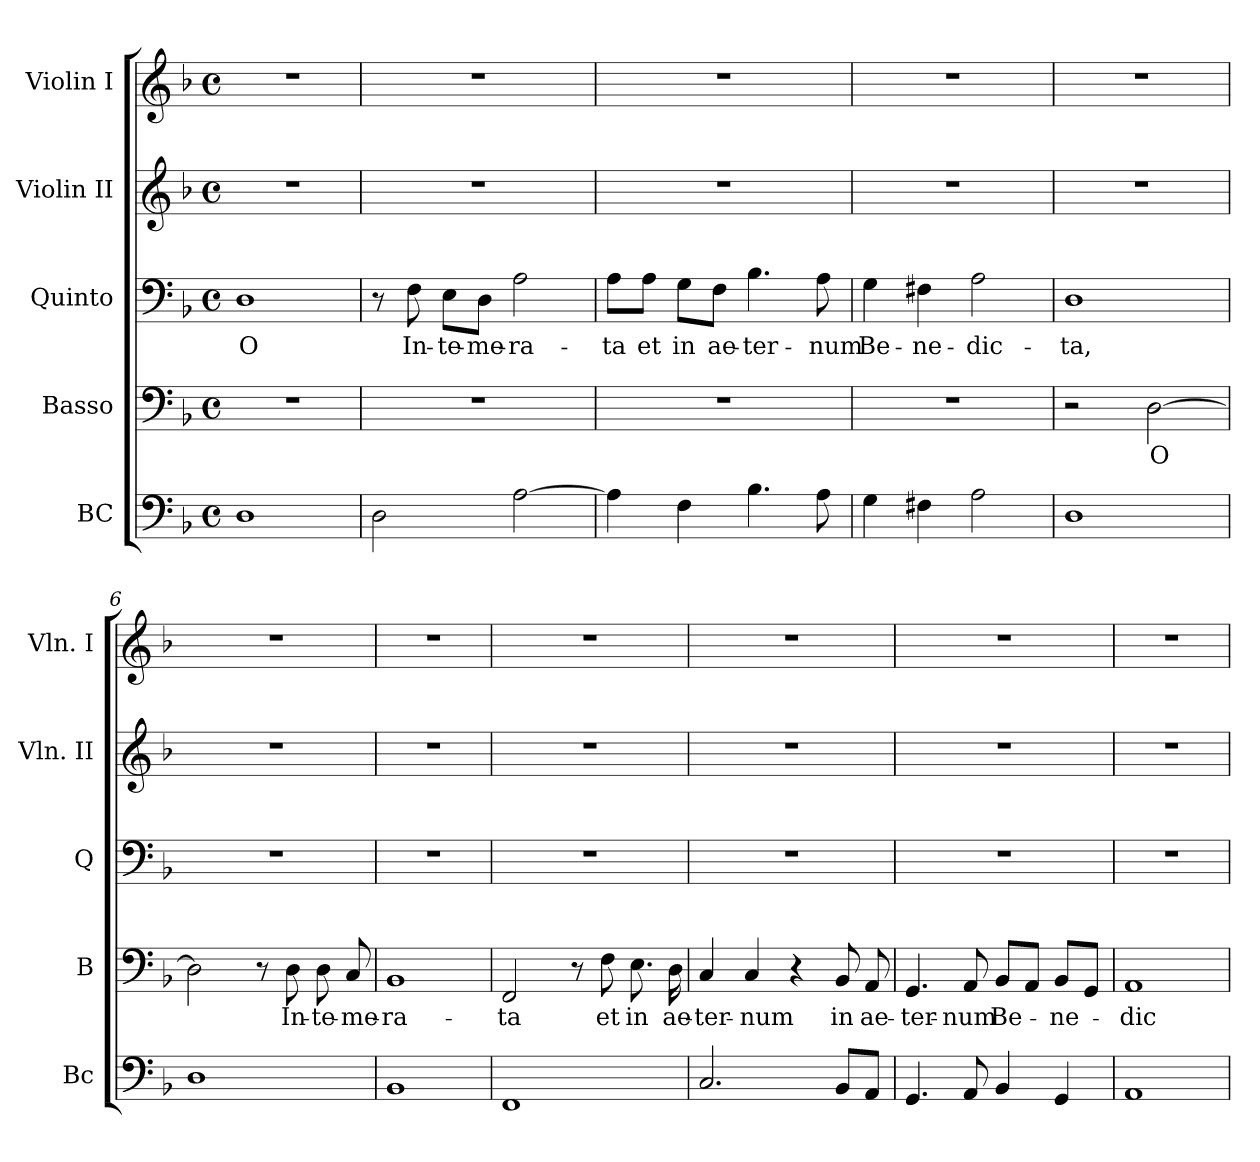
**kern	**kern	**text	**kern	**text	**kern	**kern
*part5	*part4	*part4	*part3	*part3	*part2	*part1
*staff5	*staff4	*staff4	*staff3	*staff3	*staff2	*staff1
*I"BC	*I"Basso	*	*I"Quinto	*	*I"Violin II	*I"Violin I
*I'Bc	*I'B	*	*I'Q	*	*I'Vln. II	*I'Vln. I
*clefF4	*clefF4	*	*clefF4	*	*clefG2	*clefG2
*k[b-]	*k[b-]	*	*k[b-]	*	*k[b-]	*k[b-]
*F:	*F:	*	*F:	*	*F:	*F:
*M4/4	*M4/4	*	*M4/4	*	*M4/4	*M4/4
*met(c)	*met(c)	*	*met(c)	*	*met(c)	*met(c)
=1	=1	=1	=1	=1	=1	=1
!	!	!	!	!LO:LY:b	!	!
1D	1r	.	1D	O	1r	1r
=2	=2	=2	=2	=2	=2	=2
2D\	1r	.	8r	.	1r	1r
!	!	!	!	!LO:LY:b	!	!
.	.	.	8F\	In-	.	.
!	!	!	!	!LO:LY:b	!	!
.	.	.	8E\L	-te-	.	.
!	!	!	!	!LO:LY:b	!	!
.	.	.	8D\J	-me-	.	.
!	!	!	!	!LO:LY:b	!	!
[2A\	.	.	2A\	-ra-	.	.
=3	=3	=3	=3	=3	=3	=3
!	!	!	!	!LO:LY:b	!	!
4A\]	1r	.	8A\L	-ta	1r	1r
!	!	!	!	!LO:LY:b	!	!
.	.	.	8A\J	et	.	.
!	!	!	!	!LO:LY:b	!	!
4F\	.	.	8G\L	in	.	.
!	!	!	!	!LO:LY:b	!	!
.	.	.	8F\J	ae-	.	.
!	!	!	!	!LO:LY:b	!	!
4.B-\	.	.	4.B-\	-ter-	.	.
!	!	!	!	!LO:LY:b	!	!
8A\	.	.	8A\	-num	.	.
=4	=4	=4	=4	=4	=4	=4
!	!	!	!	!LO:LY:b	!	!
4G\	1r	.	4G\	Be-	1r	1r
!	!	!	!	!LO:LY:b	!	!
4F#X\	.	.	4F#X\	-ne-	.	.
!	!	!	!	!LO:LY:b	!	!
2A\	.	.	2A\	-dic-	.	.
=5	=5	=5	=5	=5	=5	=5
!	!	!	!	!LO:LY:b	!	!
1D	2r	.	1D	-ta,	1r	1r
!	!	!LO:LY:b	!	!	!	!
.	[2D\	O	.	.	.	.
=6	=6	=6	=6	=6	=6	=6
1D	2D\]	.	1r	.	1r	1r
.	8r	.	.	.	.	.
!	!	!LO:LY:b	!	!	!	!
.	8D\	In-	.	.	.	.
!	!	!LO:LY:b	!	!	!	!
.	8D\	-te-	.	.	.	.
!	!	!LO:LY:b	!	!	!	!
.	8C/	-me-	.	.	.	.
=7	=7	=7	=7	=7	=7	=7
!	!	!LO:LY:b	!	!	!	!
1BB-	1BB-	-ra-	1r	.	1r	1r
!!LO:LB:g=z
=8	=8	=8	=8	=8	=8	=8
!	!	!LO:LY:b	!	!	!	!
1FF	2FF/	-ta	1r	.	1r	1r
.	8r	.	.	.	.	.
!	!	!LO:LY:b	!	!	!	!
.	8F\	et	.	.	.	.
!	!	!LO:LY:b	!	!	!	!
.	8.E\	in	.	.	.	.
!	!	!LO:LY:b	!	!	!	!
.	16D\	ae-	.	.	.	.
=9	=9	=9	=9	=9	=9	=9
!	!	!LO:LY:b	!	!	!	!
2.C/	4C/	-ter-	1r	.	1r	1r
!	!	!LO:LY:b	!	!	!	!
.	4C/	-num	.	.	.	.
.	4r	.	.	.	.	.
!	!	!LO:LY:b	!	!	!	!
8BB-/L	8BB-/	in	.	.	.	.
!	!	!LO:LY:b	!	!	!	!
8AA/J	8AA/	ae-	.	.	.	.
=10	=10	=10	=10	=10	=10	=10
!	!	!LO:LY:b	!	!	!	!
4.GG/	4.GG/	-ter-	1r	.	1r	1r
!	!	!LO:LY:b	!	!	!	!
8AA/	8AA/	-num	.	.	.	.
!	!	!LO:LY:b	!	!	!	!
4BB-/	8BB-/L	Be-	.	.	.	.
.	8AA/J	.	.	.	.	.
!	!	!LO:LY:b	!	!	!	!
4GG/	8BB-/L	-ne-	.	.	.	.
.	8GG/J	.	.	.	.	.
=11	=11	=11	=11	=11	=11	=11
!	!	!LO:LY:b	!	!	!	!
1AA	1AA	-dic-	1r	.	1r	1r
=	=	=	=	=	=	=
*-	*-	*-	*-	*-	*-	*-
